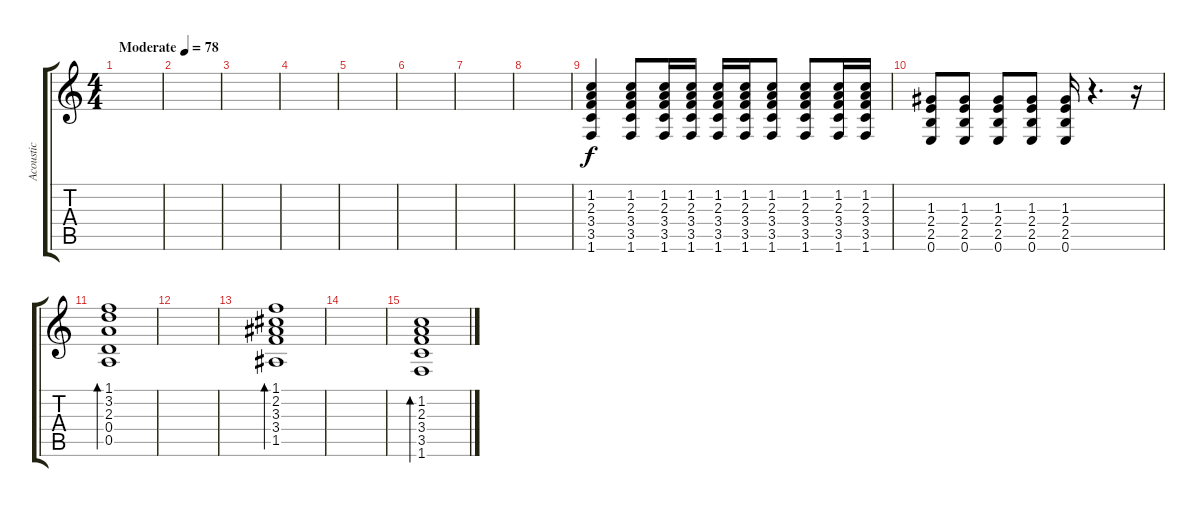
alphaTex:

\track ("Acoustic" "Acoustic") {instrument acousticguitarsteel}
\staff {score tabs}
\tuning (E4 B3 G3 D3 A2 E2) {hide}
\ts (4 4)
\tempo (78 "Moderate")
\clef g2
\ks c
|
|
|
|
|
|
|
|
(1.2 2.3 3.4 3.5 1.6).4 (1.2 2.3 3.4 3.5 1.6).8 (1.2 2.3 3.4 3.5 1.6).16 (1.2 2.3 3.4 3.5 1.6).16 (1.2 2.3 3.4 3.5 1.6).16 (1.2 2.3 3.4 3.5 1.6).16 (1.2 2.3 3.4 3.5 1.6).8 (1.2 2.3 3.4 3.5 1.6).8 (1.2 2.3 3.4 3.5 1.6).16 (1.2 2.3 3.4 3.5 1.6).16 |
(1.3 2.4 2.5 0.6).8 (1.3 2.4 2.5 0.6).8 (1.3 2.4 2.5 0.6).8 (1.3 2.4 2.5 0.6).8 (1.3 2.4 2.5 0.6).16 r.4{d} r.16 |
(1.1 3.2 2.3 0.4 0.5).1{bd 240} |
|
(1.1 2.2 3.3 3.4 1.5).1{bd 240} |
|
(1.2 2.3 3.4 3.5 1.6).1{bd 240}
